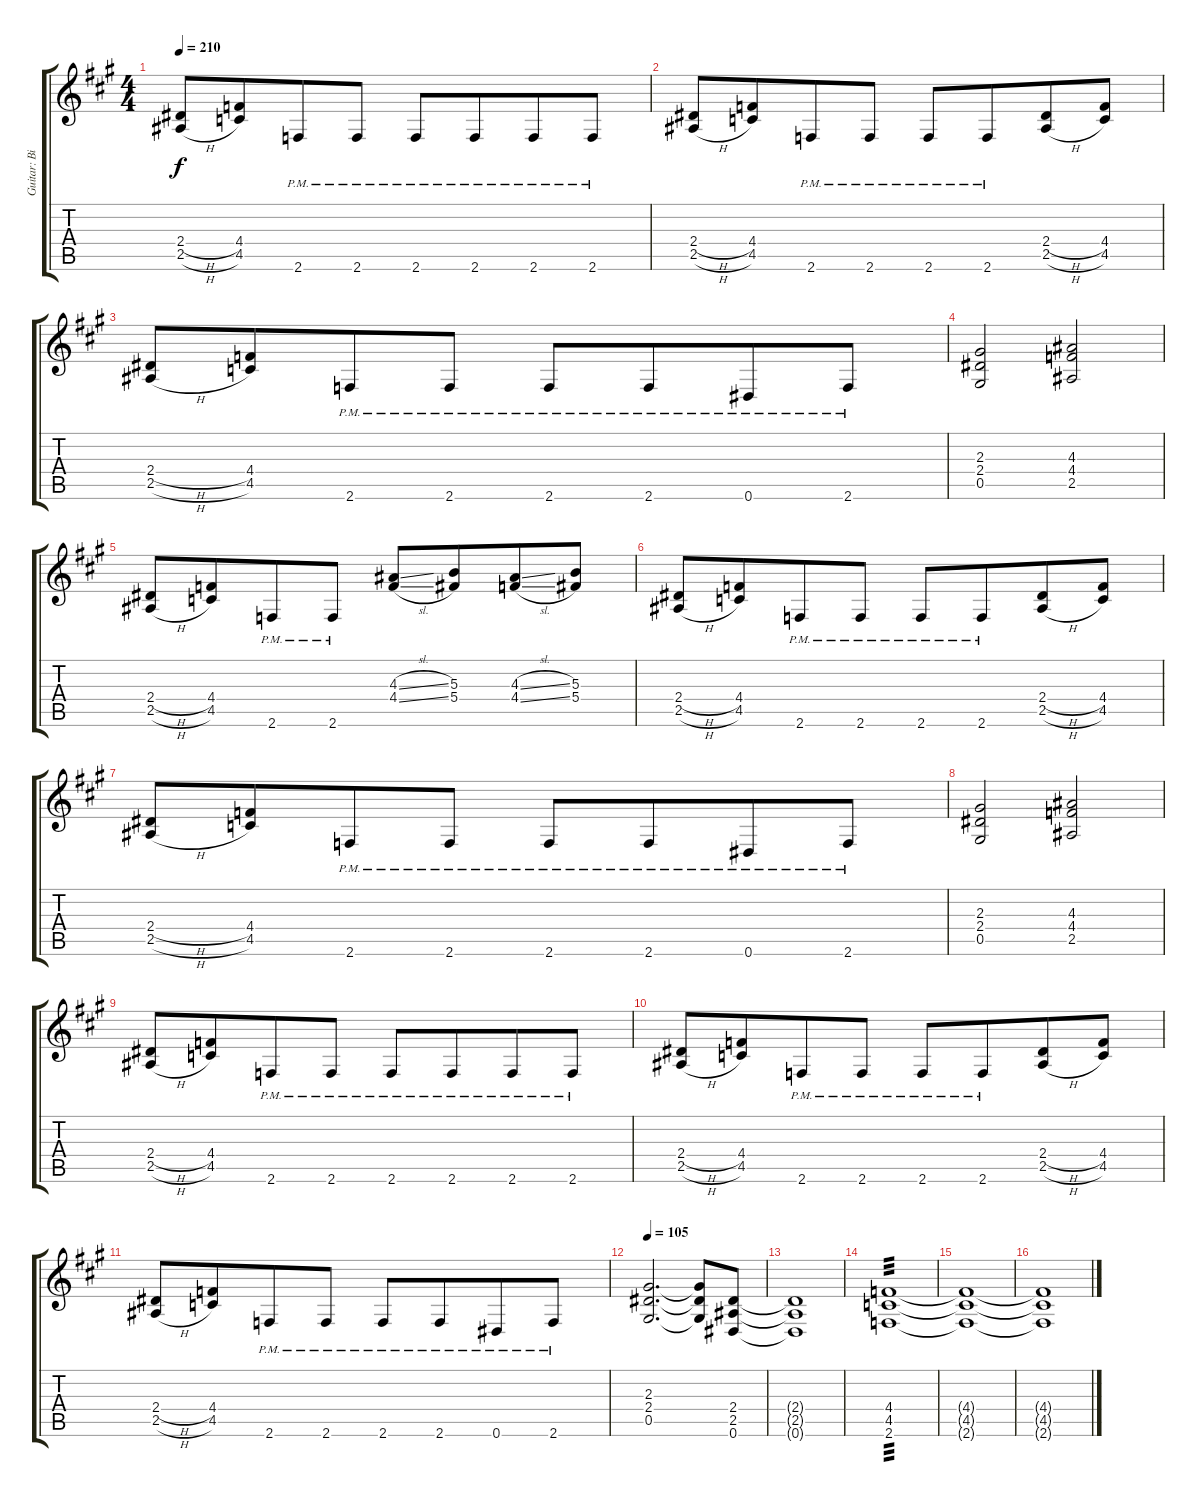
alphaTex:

\track ("Guitar: Billy" "Guitar: Bi") {instrument distortionguitar}
\staff {score tabs}
\tuning (Eb4 Bb3 Gb3 Db3 Ab2 Eb2) {hide}
\ts (4 4)
\tempo 210
\clef g2
\ks a
(2.4{h} 2.5{h}).8{dy f} (4.4 4.5).8{beam merge} 2.6{pm}.8 2.6{pm}.8 2.6{pm}.8 2.6{pm}.8{beam merge} 2.6{pm}.8 2.6{pm}.8 |
(2.4{h} 2.5{h}).8 (4.4 4.5).8{beam merge} 2.6{pm}.8 2.6{pm}.8 2.6{pm}.8 2.6{pm}.8{beam merge} (2.4{h} 2.5{h}).8 (4.4 4.5).8 |
(2.4{h} 2.5{h}).8 (4.4 4.5).8{beam merge} 2.6{pm}.8 2.6{pm}.8 2.6{pm}.8 2.6{pm}.8{beam merge} 0.6{pm}.8 2.6{pm}.8 |
(2.3 2.4 0.5).2 (4.3 4.4 2.5).2 |
(2.4{h} 2.5{h}).8 (4.4 4.5).8{beam merge} 2.6{pm}.8 2.6{pm}.8 (4.3{sl} 4.4{sl}).8 (5.3 5.4).8{beam merge} (4.3{sl} 4.4{sl}).8 (5.3 5.4).8 |
(2.4{h} 2.5{h}).8 (4.4 4.5).8{beam merge} 2.6{pm}.8 2.6{pm}.8 2.6{pm}.8 2.6{pm}.8{beam merge} (2.4{h} 2.5{h}).8 (4.4 4.5).8 |
(2.4{h} 2.5{h}).8 (4.4 4.5).8{beam merge} 2.6{pm}.8 2.6{pm}.8 2.6{pm}.8 2.6{pm}.8{beam merge} 0.6{pm}.8 2.6{pm}.8 |
(2.3 2.4 0.5).2 (4.3 4.4 2.5).2 |
(2.4{h} 2.5{h}).8 (4.4 4.5).8{beam merge} 2.6{pm}.8 2.6{pm}.8 2.6{pm}.8 2.6{pm}.8{beam merge} 2.6{pm}.8 2.6{pm}.8 |
(2.4{h} 2.5{h}).8 (4.4 4.5).8{beam merge} 2.6{pm}.8 2.6{pm}.8 2.6{pm}.8 2.6{pm}.8{beam merge} (2.4{h} 2.5{h}).8 (4.4 4.5).8 |
(2.4{h} 2.5{h}).8 (4.4 4.5).8{beam merge} 2.6{pm}.8 2.6{pm}.8 2.6{pm}.8 2.6{pm}.8{beam merge} 0.6{pm}.8 2.6{pm}.8 |
\tempo 105
(2.3 2.4 0.5).2{d} (2.3{t} 2.4{t} 0.5{t}).8 (2.4 2.5 0.6).8 |
(2.4{t} 2.5{t} 0.6{t}).1 |
(4.4 4.5 2.6).1{tp 3} |
(4.4{t} 4.5{t} 2.6{t}).1 |
(4.4{t} 4.5{t} 2.6{t}).1
